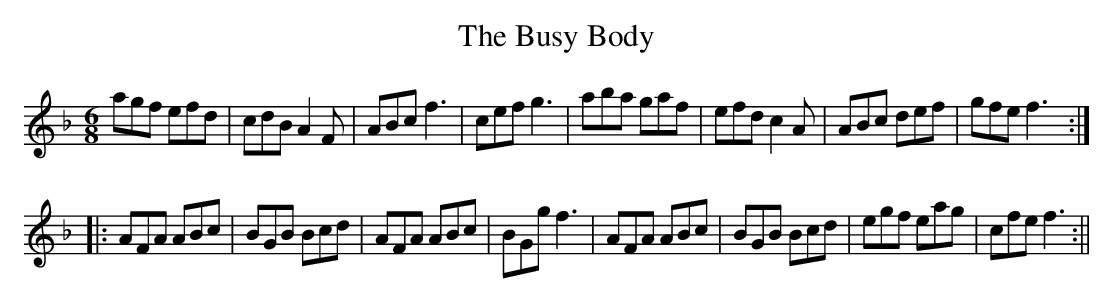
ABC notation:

X:1
T:Busy Body, The
M:6/8
L:1/8
K:F
agf efd | cdB A2F | ABc f3 | cef g3 | aba gaf | efd c2A | ABc def | gfe f3 :|
|: AFA ABc | BGB Bcd | AFA ABc | BGg f3 | AFA ABc | BGB Bcd | egf eag | cfe f3 :||
